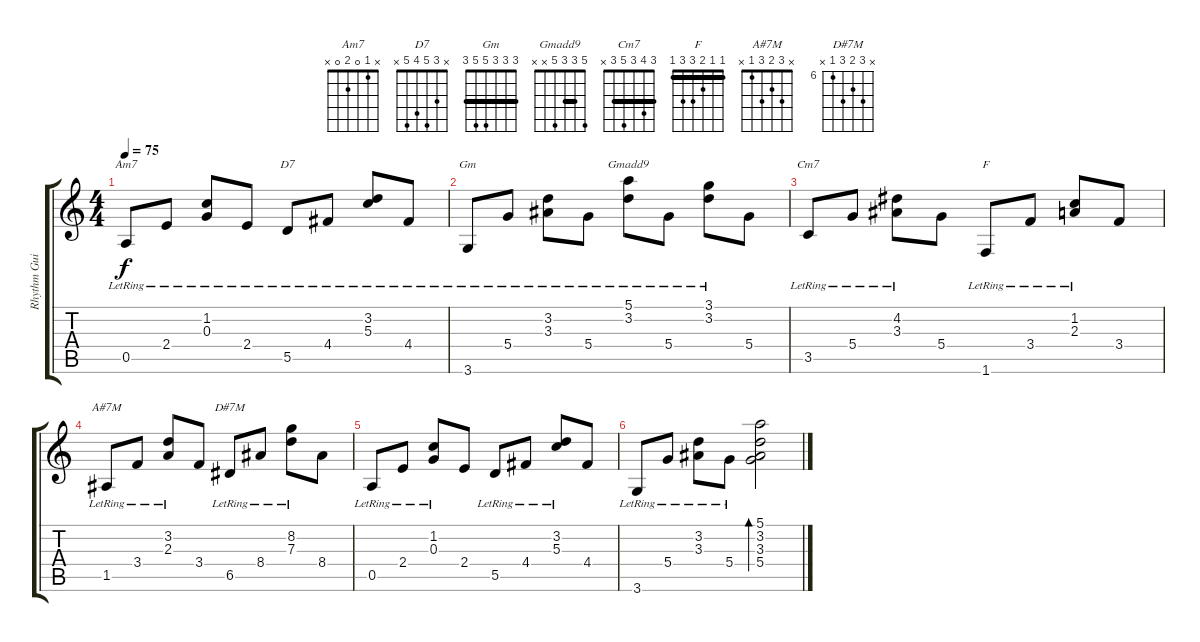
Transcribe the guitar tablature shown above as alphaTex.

\track ("Rhythm Guit." "Rhythm Gui") {instrument acousticguitarnylon}
\staff {score tabs}
\tuning (E4 B3 G3 D3 A2 E2) {hide}
\chord ("Am7" x 1 0 2 0 x)
\chord ("D7" x 3 5 4 5 x)
\chord ("Gm" 3 3 3 5 5 3) {barre 3}
\chord ("Gmadd9" 5 3 3 5 x x) {barre 3}
\chord ("Cm7" 3 4 3 5 3 x) {barre 3}
\chord ("F" 1 1 2 3 3 1) {barre 1}
\chord ("A#7M" x 3 2 3 1 x)
\chord ("D#7M" x 8 7 8 6 x) {firstfret 6}
\ts (4 4)
\tempo 75
\clef g2
\ks c
0.5{lr}.8{ch "Am7" dy f} 2.4{lr}.8 (1.2{lr} 0.3{lr}).8 2.4{lr}.8 5.5{lr}.8{ch "D7"} 4.4{lr}.8 (3.2{lr} 5.3{lr}).8 4.4{lr}.8 |
3.6{lr}.8{ch "Gm"} 5.4{lr}.8 (3.2{lr} 3.3{lr}).8 5.4{lr}.8 (5.1{lr} 3.2{lr}).8{ch "Gmadd9"} 5.4{lr}.8 (3.1{lr} 3.2{lr}).8 5.4.8 |
3.5{lr}.8{ch "Cm7"} 5.4{lr}.8 (4.2{lr} 3.3{lr}).8 5.4.8 1.6{lr}.8{ch "F"} 3.4{lr}.8 (1.2{lr} 2.3{lr}).8 3.4.8 |
1.5{lr}.8{ch "A#7M"} 3.4{lr}.8 (3.2{lr} 2.3{lr}).8 3.4.8 6.5{lr}.8{ch "D#7M"} 8.4{lr}.8 (8.2{lr} 7.3{lr}).8 8.4.8 |
0.5{lr}.8 2.4{lr}.8 (1.2{lr} 0.3{lr}).8 2.4.8 5.5{lr}.8 4.4{lr}.8 (3.2{lr} 5.3{lr}).8 4.4.8 |
3.6{lr}.8 5.4{lr}.8 (3.2{lr} 3.3{lr}).8 5.4{lr}.8 (5.1 3.2 3.3 5.4).2{bd 60}
